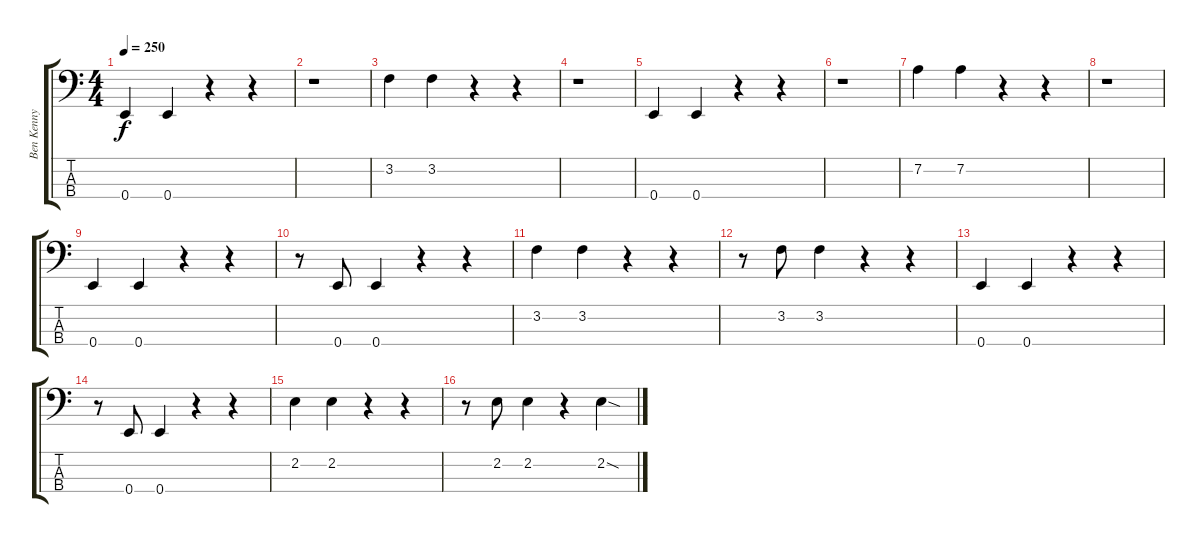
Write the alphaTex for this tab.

\track ("Ben Kenny" "Ben Kenny") {instrument electricbassfinger}
\staff {score tabs}
\tuning (G2 D2 A1 E1) {hide}
\ts (4 4)
\tempo 250
\clef f4
\ks c
0.4.4{dy f} 0.4.4 r.4 r.4 |
r.1 |
3.2.4 3.2.4 r.4 r.4 |
r.1 |
0.4.4 0.4.4 r.4 r.4 |
r.1 |
7.2.4 7.2.4 r.4 r.4 |
r.1 |
0.4.4 0.4.4 r.4 r.4 |
r.8 0.4.8 0.4.4 r.4 r.4 |
3.2.4 3.2.4 r.4 r.4 |
r.8 3.2.8 3.2.4 r.4 r.4 |
0.4.4 0.4.4 r.4 r.4 |
r.8 0.4.8 0.4.4 r.4 r.4 |
2.2.4 2.2.4 r.4 r.4 |
r.8 2.2.8 2.2.4 r.4 2.2{sod}.4
